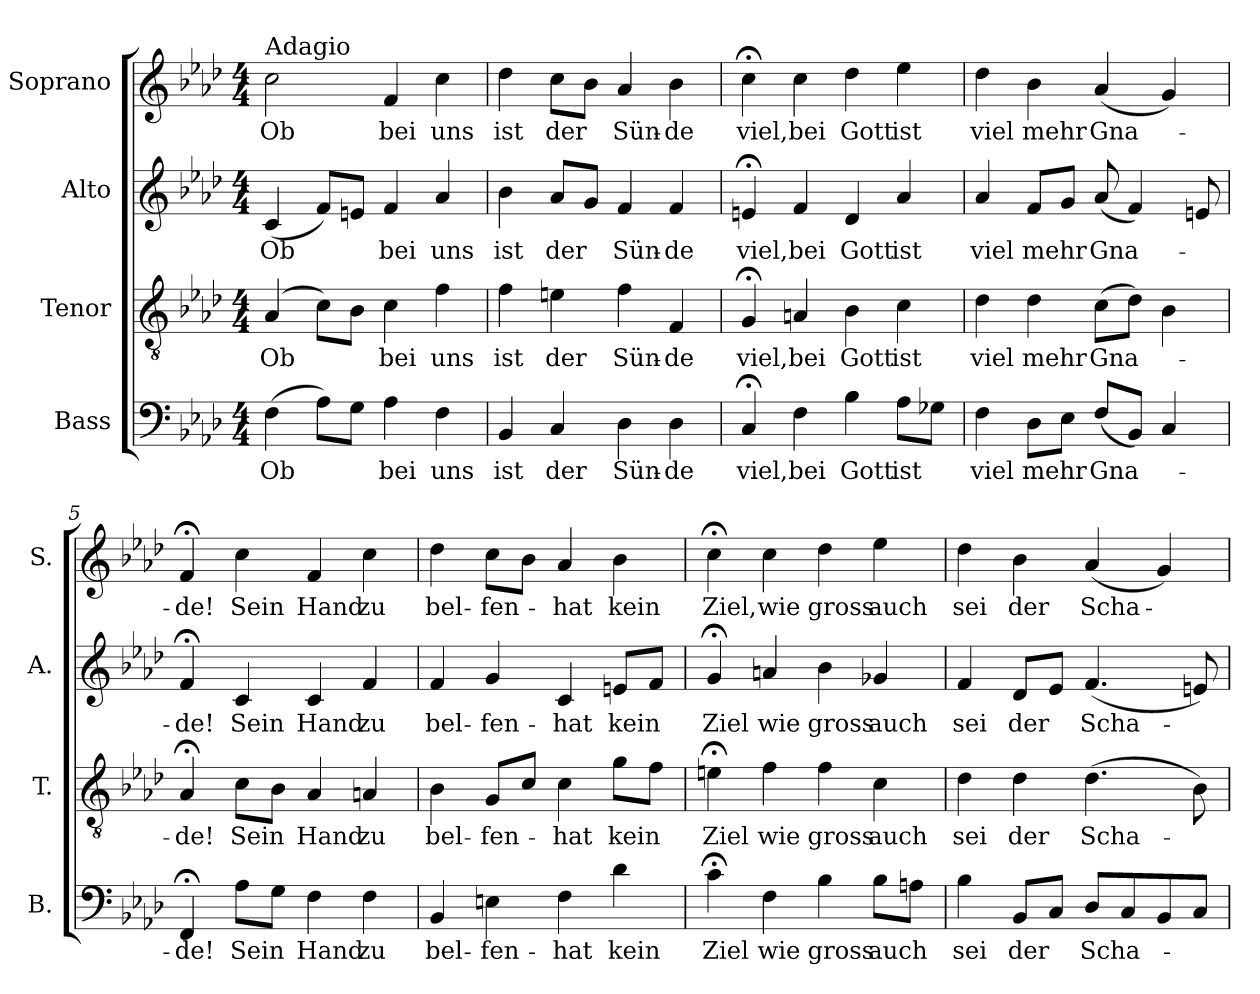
**kern	**text	**kern	**text	**kern	**text	**kern	**text
*part4	*part4	*part3	*part3	*part2	*part2	*part1	*part1
*staff4	*staff4	*staff3	*staff3	*staff2	*staff2	*staff1	*staff1
*I"Bass	*	*I"Tenor	*	*I"Alto	*	*I"Soprano	*
*I'B.	*	*I'T.	*	*I'A.	*	*I'S.	*
*clefF4	*	*clefGv2	*	*clefG2	*	*clefG2	*
*k[b-e-a-d-]	*	*k[b-e-a-d-]	*	*k[b-e-a-d-]	*	*k[b-e-a-d-]	*
*A-:	*	*A-:	*	*A-:	*	*A-:	*
*M4/4	*	*M4/4	*	*M4/4	*	*M4/4	*
=1	=1	=1	=1	=1	=1	=1	=1
!	!	!	!	!	!	!LO:TX:a:t=Adagio	!
(4F\	Ob	(4A-/	Ob	(4c/	Ob	2cc\	Ob
8A-\L)	.	8c\L)	.	8f/L)	.	.	.
8G\J	.	8B-\J	.	8en/J	.	.	.
4A-\	bei	4c\	bei	4f/	bei	4f/	bei
4F\	uns	4f\	uns	4a-/	uns	4cc\	uns
=2	=2	=2	=2	=2	=2	=2	=2
4BB-/	ist	4f\	ist	4b-\	ist	4dd-\	ist
4C/	der	4en\	der	8a-/L	der	8cc\L	der
.	.	.	.	8g/J	.	8b-\J	.
4D-\	Sün-	4f\	Sün-	4f/	Sün-	4a-/	Sün-
4D-\	-de	4F/	-de	4f/	-de	4b-\	-de
=3	=3	=3	=3	=3	=3	=3	=3
4C;</	viel,	4G;</	viel,	4en;</	viel,	4cc;<\	viel,
4F\	bei	4An/	bei	4f/	bei	4cc\	bei
4B-\	Gott	4B-\	Gott	4d-/	Gott	4dd-\	Gott
8A-\L	ist	4c\	ist	4a-/	ist	4ee-\	ist
8G-X\J	.	.	.	.	.	.	.
!!LO:LB:g=z
=4	=4	=4	=4	=4	=4	=4	=4
4F\	viel	4d-\	viel	4a-/	viel	4dd-\	viel
8D-\L	mehr	4d-\	mehr	8f/L	mehr	4b-\	mehr
8E-\J	.	.	.	8g/J	.	.	.
(8F/L	Gna-	(8c\L	Gna-	(8a-/	Gna-	(4a-/	Gna-
8BB-/J)	.	8d-\J)	.	4f/)	.	.	.
4C/	.	4B-\	.	.	.	4g/)	.
.	.	.	.	8en/	.	.	.
=5	=5	=5	=5	=5	=5	=5	=5
4FF;</	-de!	4A-;</	-de!	4f;</	-de!	4f;</	-de!
8A-\L	Sein	8c\L	Sein	4c/	Sein	4cc\	Sein
8G\J	.	8B-\J	.	.	.	.	.
4F\	Hand	4A-/	Hand	4c/	Hand	4f/	Hand
4F\	zu	4An/	zu	4f/	zu	4cc\	zu
=6	=6	=6	=6	=6	=6	=6	=6
4BB-/	bel-	4B-\	bel-	4f/	bel-	4dd-\	bel-
4En\	-fen-	8G/L	-fen-	4g/	-fen-	8cc\L	-fen-
.	.	8c/J	.	.	.	8b-\J	.
4F\	-hat	4c\	-hat	4c/	-hat	4a-/	-hat
4d-\	kein	8g\L	kein	8en/L	kein	4b-\	kein
.	.	8f\J	.	8f/J	.	.	.
!!LO:PB:g=z
=7	=7	=7	=7	=7	=7	=7	=7
4c;<\	Ziel	4en;<\	Ziel	4g;</	Ziel	4cc;<\	Ziel,
4F\	wie	4f\	wie	4an/	wie	4cc\	wie
4B-\	gross	4f\	gross	4b-\	gross	4dd-\	gross
8B-\L	auch	4c\	auch	4g-X/	auch	4ee-\	auch
8An\J	.	.	.	.	.	.	.
=8	=8	=8	=8	=8	=8	=8	=8
4B-\	sei	4d-\	sei	4f/	sei	4dd-\	sei
8BB-/L	der	4d-\	der	8d-/L	der	4b-\	der
8C/J	.	.	.	8e-/J	.	.	.
8D-/L	Scha-	(4.d-\	Scha-	(4.f/	Scha-	(4a-/	Scha-
8C/	.	.	.	.	.	.	.
8BB-/	.	.	.	.	.	4g/)	.
8C/J	.	8B-\)	.	8en/)	.	.	.
=	=	=	=	=	=	=	=
*-	*-	*-	*-	*-	*-	*-	*-
